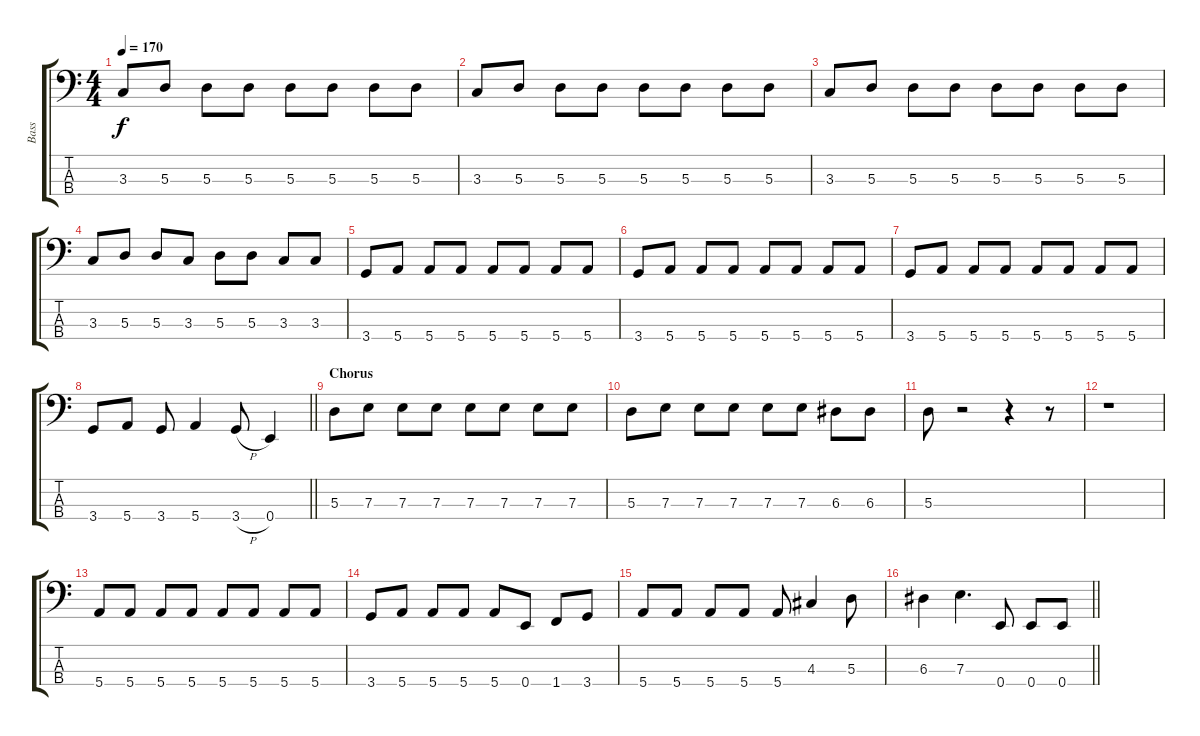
\track ("Bass" "Bass") {instrument electricbassfinger}
\staff {score tabs}
\tuning (G2 D2 A1 E1) {hide}
\ts (4 4)
\tempo 170
\clef f4
\ks c
3.3.8{dy f} 5.3.8 5.3.8 5.3.8 5.3.8 5.3.8 5.3.8 5.3.8 |
3.3.8 5.3.8 5.3.8 5.3.8 5.3.8 5.3.8 5.3.8 5.3.8 |
3.3.8 5.3.8 5.3.8 5.3.8 5.3.8 5.3.8 5.3.8 5.3.8 |
3.3.8 5.3.8 5.3.8 3.3.8 5.3.8 5.3.8 3.3.8 3.3.8 |
3.4.8 5.4.8 5.4.8 5.4.8 5.4.8 5.4.8 5.4.8 5.4.8 |
3.4.8 5.4.8 5.4.8 5.4.8 5.4.8 5.4.8 5.4.8 5.4.8 |
3.4.8 5.4.8 5.4.8 5.4.8 5.4.8 5.4.8 5.4.8 5.4.8 |
\barLineRight lightlight
3.4.8 5.4.8 3.4.8 5.4.4 3.4{h}.8 0.4.4 |
\section ("" "Chorus")
5.3.8 7.3.8 7.3.8 7.3.8 7.3.8 7.3.8 7.3.8 7.3.8 |
5.3.8 7.3.8 7.3.8 7.3.8 7.3.8 7.3.8 6.3.8 6.3.8 |
5.3.8 r.2 r.4 r.8 |
r.1 |
5.4.8 5.4.8 5.4.8 5.4.8 5.4.8 5.4.8 5.4.8 5.4.8 |
3.4.8 5.4.8 5.4.8 5.4.8 5.4.8 0.4.8 1.4.8 3.4.8 |
5.4.8 5.4.8 5.4.8 5.4.8 5.4.8 4.3.4 5.3.8 |
\barLineRight lightlight
6.3.4 7.3.4{d} 0.4.8 0.4.8 0.4.8
